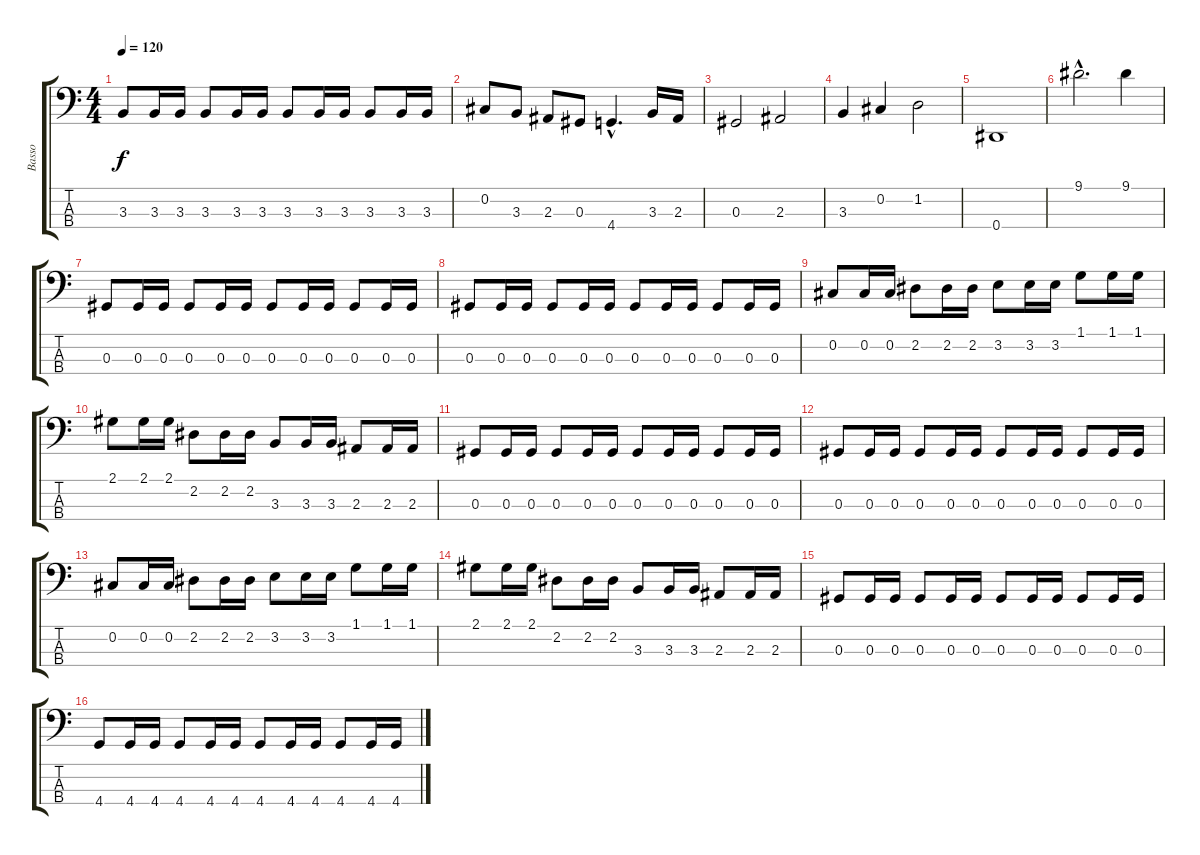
\track ("Basso" "Basso") {instrument electricbassfinger}
\staff {score tabs}
\tuning (Gb2 Db2 Ab1 Eb1) {hide}
\ts (4 4)
\tempo 120
\clef f4
\ks c
3.3.8{dy f} 3.3.16 3.3.16 3.3.8 3.3.16 3.3.16 3.3.8 3.3.16 3.3.16 3.3.8 3.3.16 3.3.16 |
0.2.8 3.3.8 2.3.8 0.3.8 4.4{hac}.4{d} 3.3.16 2.3.16 |
0.3.2 2.3.2 |
3.3.4 0.2.4 1.2.2 |
0.4.1 |
9.1{hac}.2{d} 9.1.4 |
0.3.8 0.3.16 0.3.16 0.3.8 0.3.16 0.3.16 0.3.8 0.3.16 0.3.16 0.3.8 0.3.16 0.3.16 |
0.3.8 0.3.16 0.3.16 0.3.8 0.3.16 0.3.16 0.3.8 0.3.16 0.3.16 0.3.8 0.3.16 0.3.16 |
0.2.8 0.2.16 0.2.16 2.2.8 2.2.16 2.2.16 3.2.8 3.2.16 3.2.16 1.1.8 1.1.16 1.1.16 |
2.1.8 2.1.16 2.1.16 2.2.8 2.2.16 2.2.16 3.3.8 3.3.16 3.3.16 2.3.8 2.3.16 2.3.16 |
0.3.8 0.3.16 0.3.16 0.3.8 0.3.16 0.3.16 0.3.8 0.3.16 0.3.16 0.3.8 0.3.16 0.3.16 |
0.3.8 0.3.16 0.3.16 0.3.8 0.3.16 0.3.16 0.3.8 0.3.16 0.3.16 0.3.8 0.3.16 0.3.16 |
0.2.8 0.2.16 0.2.16 2.2.8 2.2.16 2.2.16 3.2.8 3.2.16 3.2.16 1.1.8 1.1.16 1.1.16 |
2.1.8 2.1.16 2.1.16 2.2.8 2.2.16 2.2.16 3.3.8 3.3.16 3.3.16 2.3.8 2.3.16 2.3.16 |
0.3.8 0.3.16 0.3.16 0.3.8 0.3.16 0.3.16 0.3.8 0.3.16 0.3.16 0.3.8 0.3.16 0.3.16 |
4.4.8 4.4.16 4.4.16 4.4.8 4.4.16 4.4.16 4.4.8 4.4.16 4.4.16 4.4.8 4.4.16 4.4.16
